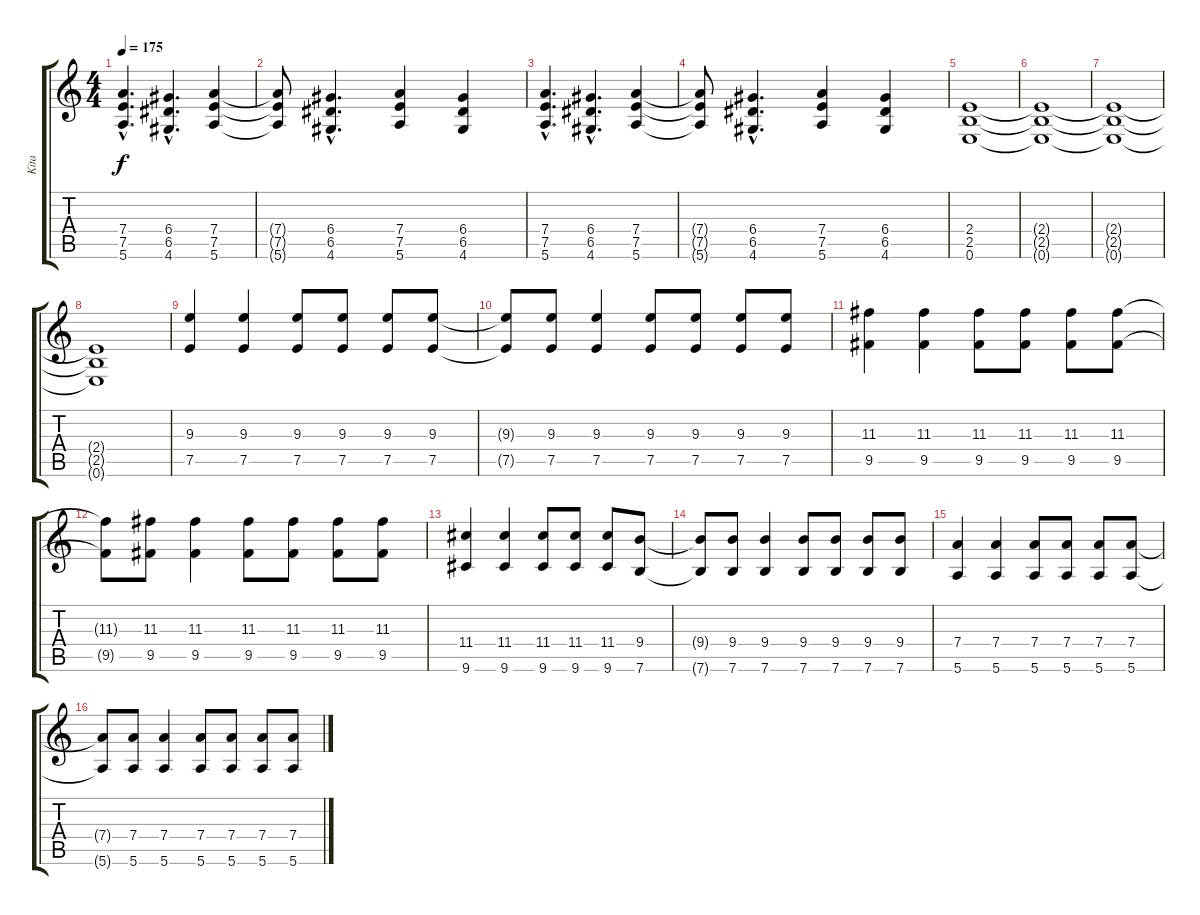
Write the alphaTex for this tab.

\track ("Kita" "Kita") {instrument overdrivenguitar}
\staff {score tabs}
\tuning (E4 B3 G3 D3 A2 E2) {hide}
\ts (4 4)
\tempo 175
\clef g2
\ks c
(7.4{hac} 7.5{hac} 5.6{hac}).4{d dy f} (6.4{hac} 6.5{hac} 4.6{hac}).4{d} (7.4 7.5 5.6).4 |
(7.4{t} 7.5{t} 5.6{t}).8 (6.4{hac} 6.5{hac} 4.6{hac}).4{d} (7.4 7.5 5.6).4 (6.4 6.5 4.6).4 |
(7.4{hac} 7.5{hac} 5.6{hac}).4{d} (6.4{hac} 6.5{hac} 4.6{hac}).4{d} (7.4 7.5 5.6).4 |
(7.4{t} 7.5{t} 5.6{t}).8 (6.4{hac} 6.5{hac} 4.6{hac}).4{d} (7.4 7.5 5.6).4 (6.4 6.5 4.6).4 |
(2.4 2.5 0.6).1 |
(2.4{t} 2.5{t} 0.6{t}).1 |
(2.4{t} 2.5{t} 0.6{t}).1 |
(2.4{t} 2.5{t} 0.6{t}).1 |
(9.3 7.5).4 (9.3 7.5).4 (9.3 7.5).8 (9.3 7.5).8 (9.3 7.5).8 (9.3 7.5).8 |
(9.3{t} 7.5{t}).8 (9.3 7.5).8 (9.3 7.5).4 (9.3 7.5).8 (9.3 7.5).8 (9.3 7.5).8 (9.3 7.5).8 |
(11.3 9.5).4 (11.3 9.5).4 (11.3 9.5).8 (11.3 9.5).8 (11.3 9.5).8 (11.3 9.5).8 |
(11.3{t} 9.5{t}).8 (11.3 9.5).8 (11.3 9.5).4 (11.3 9.5).8 (11.3 9.5).8 (11.3 9.5).8 (11.3 9.5).8 |
(11.4 9.6).4 (11.4 9.6).4 (11.4 9.6).8 (11.4 9.6).8 (11.4 9.6).8 (9.4 7.6).8 |
(9.4{t} 7.6{t}).8 (9.4 7.6).8 (9.4 7.6).4 (9.4 7.6).8 (9.4 7.6).8 (9.4 7.6).8 (9.4 7.6).8 |
(7.4 5.6).4 (7.4 5.6).4 (7.4 5.6).8 (7.4 5.6).8 (7.4 5.6).8 (7.4 5.6).8 |
(7.4{t} 5.6{t}).8 (7.4 5.6).8 (7.4 5.6).4 (7.4 5.6).8 (7.4 5.6).8 (7.4 5.6).8 (7.4 5.6).8
